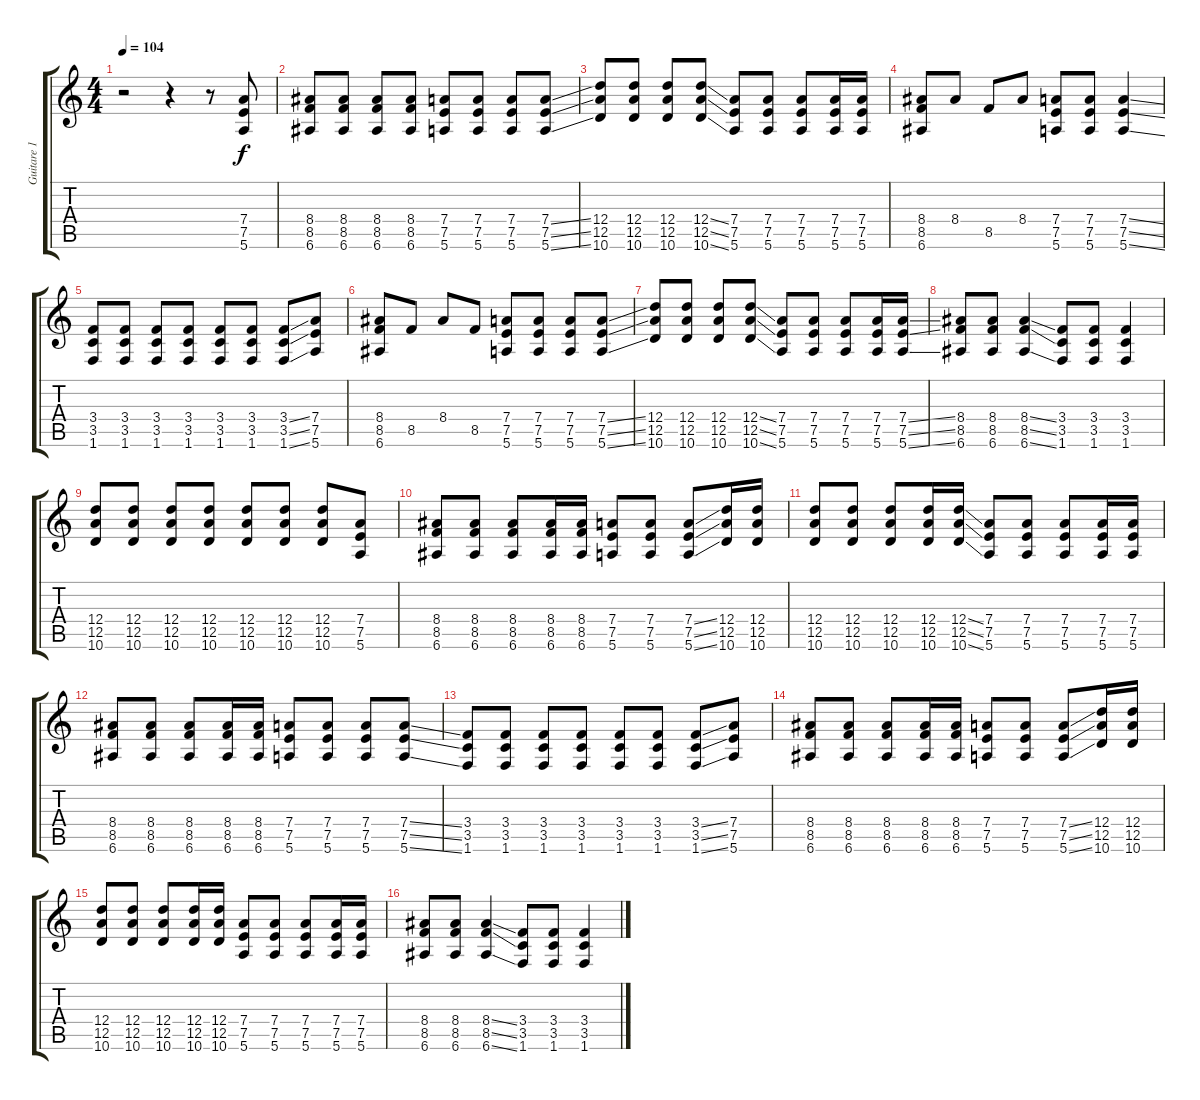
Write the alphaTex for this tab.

\track ("Guitare 1" "Guitare 1") {instrument distortionguitar}
\staff {score tabs}
\tuning (E4 B3 G3 D3 A2 E2) {hide}
\ts (4 4)
\tempo 104
\clef g2
\ks c
r.2{dy f instrument distortionguitar} r.4 r.8 (7.4 7.5 5.6).8 |
(8.4 8.5 6.6).8 (8.4 8.5 6.6).8 (8.4 8.5 6.6).8 (8.4 8.5 6.6).8 (7.4 7.5 5.6).8 (7.4 7.5 5.6).8 (7.4 7.5 5.6).8 (7.4{ss} 7.5{ss} 5.6{ss}).8 |
(12.4 12.5 10.6).8 (12.4 12.5 10.6).8 (12.4 12.5 10.6).8 (12.4{ss} 12.5{ss} 10.6{ss}).8 (7.4 7.5 5.6).8 (7.4 7.5 5.6).8 (7.4 7.5 5.6).8 (7.4 7.5 5.6).16 (7.4 7.5 5.6).16 |
(8.4 8.5 6.6).8 8.4.8 8.5.8 8.4.8 (7.4 7.5 5.6).8 (7.4 7.5 5.6).8 (7.4{ss} 7.5{ss} 5.6{ss}).4 |
(3.4 3.5 1.6).8 (3.4 3.5 1.6).8 (3.4 3.5 1.6).8 (3.4 3.5 1.6).8 (3.4 3.5 1.6).8 (3.4 3.5 1.6).8 (3.4{ss} 3.5{ss} 1.6{ss}).8 (7.4 7.5 5.6).8 |
(8.4 8.5 6.6).8 8.5.8 8.4.8 8.5.8 (7.4 7.5 5.6).8 (7.4 7.5 5.6).8 (7.4 7.5 5.6).8 (7.4{ss} 7.5{ss} 5.6{ss}).8 |
(12.4 12.5 10.6).8 (12.4 12.5 10.6).8 (12.4 12.5 10.6).8 (12.4{ss} 12.5{ss} 10.6{ss}).8 (7.4 7.5 5.6).8 (7.4 7.5 5.6).8 (7.4 7.5 5.6).8 (7.4 7.5 5.6).16 (7.4{ss} 7.5{ss} 5.6{ss}).16 |
(8.4 8.5 6.6).8 (8.4 8.5 6.6).8 (8.4{ss} 8.5{ss} 6.6{ss}).4 (3.4 3.5 1.6).8 (3.4 3.5 1.6).8 (3.4 3.5 1.6).4 |
(12.4 12.5 10.6).8 (12.4 12.5 10.6).8 (12.4 12.5 10.6).8 (12.4 12.5 10.6).8 (12.4 12.5 10.6).8 (12.4 12.5 10.6).8 (12.4 12.5 10.6).8 (7.4 7.5 5.6).8 |
(8.4 8.5 6.6).8 (8.4 8.5 6.6).8 (8.4 8.5 6.6).8 (8.4 8.5 6.6).16 (8.4 8.5 6.6).16 (7.4 7.5 5.6).8 (7.4 7.5 5.6).8 (7.4{ss} 7.5{ss} 5.6{ss}).8 (12.4 12.5 10.6).16 (12.4 12.5 10.6).16 |
(12.4 12.5 10.6).8 (12.4 12.5 10.6).8 (12.4 12.5 10.6).8 (12.4 12.5 10.6).16 (12.4{ss} 12.5{ss} 10.6{ss}).16 (7.4 7.5 5.6).8 (7.4 7.5 5.6).8 (7.4 7.5 5.6).8 (7.4 7.5 5.6).16 (7.4 7.5 5.6).16 |
(8.4 8.5 6.6).8 (8.4 8.5 6.6).8 (8.4 8.5 6.6).8 (8.4 8.5 6.6).16 (8.4 8.5 6.6).16 (7.4 7.5 5.6).8 (7.4 7.5 5.6).8 (7.4 7.5 5.6).8 (7.4{ss} 7.5{ss} 5.6{ss}).8 |
(3.4 3.5 1.6).8 (3.4 3.5 1.6).8 (3.4 3.5 1.6).8 (3.4 3.5 1.6).8 (3.4 3.5 1.6).8 (3.4 3.5 1.6).8 (3.4{ss} 3.5{ss} 1.6{ss}).8 (7.4 7.5 5.6).8 |
(8.4 8.5 6.6).8 (8.4 8.5 6.6).8 (8.4 8.5 6.6).8 (8.4 8.5 6.6).16 (8.4 8.5 6.6).16 (7.4 7.5 5.6).8 (7.4 7.5 5.6).8 (7.4{ss} 7.5{ss} 5.6{ss}).8 (12.4 12.5 10.6).16 (12.4 12.5 10.6).16 |
(12.4 12.5 10.6).8 (12.4 12.5 10.6).8 (12.4 12.5 10.6).8 (12.4 12.5 10.6).16 (12.4 12.5 10.6).16 (7.4 7.5 5.6).8 (7.4 7.5 5.6).8 (7.4 7.5 5.6).8 (7.4 7.5 5.6).16 (7.4 7.5 5.6).16 |
(8.4 8.5 6.6).8 (8.4 8.5 6.6).8 (8.4{ss} 8.5{ss} 6.6{ss}).4 (3.4 3.5 1.6).8 (3.4 3.5 1.6).8 (3.4{ss} 3.5{ss} 1.6{ss}).4
